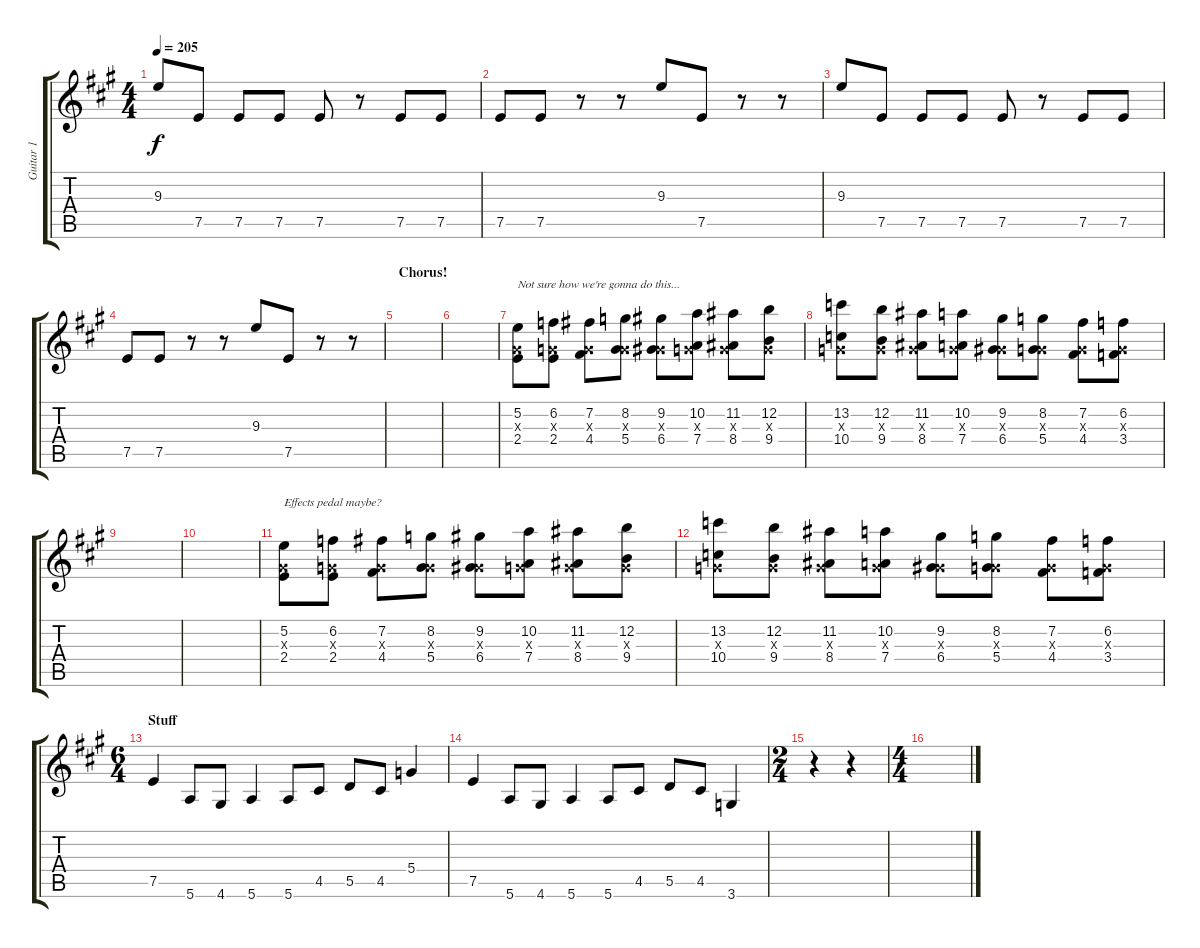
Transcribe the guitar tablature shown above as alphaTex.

\track ("Guitar 1" "Guitar 1") {instrument distortionguitar}
\staff {score tabs}
\tuning (E4 B3 G3 D3 A2 E2) {hide}
\ts (4 4)
\tempo 205
\clef g2
\ks a
9.3.8{dy f} 7.5.8 7.5.8 7.5.8 7.5.8 r.8 7.5.8 7.5.8 |
7.5.8 7.5.8 r.8 r.8 9.3.8 7.5.8 r.8 r.8 |
9.3.8 7.5.8 7.5.8 7.5.8 7.5.8 r.8 7.5.8 7.5.8 |
7.5.8 7.5.8 r.8 r.8 9.3.8 7.5.8 r.8 r.8 |
\section ("" "Chorus!")
|
|
(5.2 1.3{x} 2.4).8{txt "Not sure how we're gonna do this..."} (6.2 0.3{x} 2.4).8 (7.2 0.3{x} 4.4).8 (8.2 0.3{x} 5.4).8 (9.2 0.3{x} 6.4).8 (10.2 0.3{x} 7.4).8 (11.2 0.3{x} 8.4).8 (12.2 0.3{x} 9.4).8 |
(13.2 0.3{x} 10.4).8 (12.2 0.3{x} 9.4).8 (11.2 0.3{x} 8.4).8 (10.2 0.3{x} 7.4).8 (9.2 0.3{x} 6.4).8 (8.2 0.3{x} 5.4).8 (7.2 0.3{x} 4.4).8 (6.2 0.3{x} 3.4).8 |
|
|
(5.2 1.3{x} 2.4).8{txt "Effects pedal maybe?"} (6.2 0.3{x} 2.4).8 (7.2 0.3{x} 4.4).8 (8.2 0.3{x} 5.4).8 (9.2 0.3{x} 6.4).8 (10.2 0.3{x} 7.4).8 (11.2 0.3{x} 8.4).8 (12.2 0.3{x} 9.4).8 |
(13.2 0.3{x} 10.4).8 (12.2 0.3{x} 9.4).8 (11.2 0.3{x} 8.4).8 (10.2 0.3{x} 7.4).8 (9.2 0.3{x} 6.4).8 (8.2 0.3{x} 5.4).8 (7.2 0.3{x} 4.4).8 (6.2 0.3{x} 3.4).8 |
\ts (6 4)
\section ("" "Stuff")
7.5.4{instrument distortionguitar} 5.6.8 4.6.8 5.6.4 5.6.8 4.5.8 5.5.8 4.5.8 5.4.4 |
7.5.4 5.6.8 4.6.8 5.6.4 5.6.8 4.5.8 5.5.8 4.5.8 3.6.4 |
\ts (2 4)
r.4 r.4 |
\ts (4 4)
